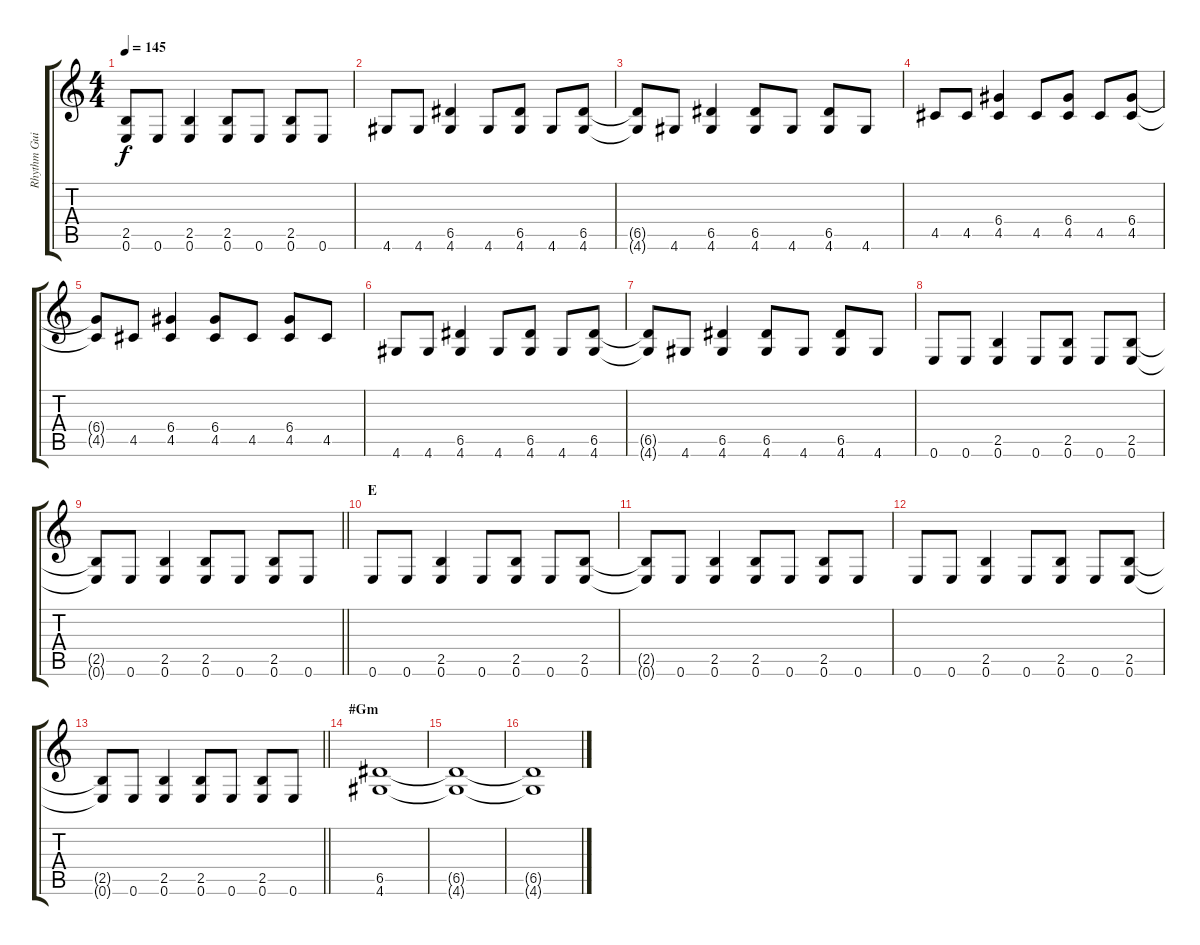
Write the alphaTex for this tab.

\track ("Rhythm Guitar 1" "Rhythm Gui") {instrument overdrivenguitar}
\staff {score tabs}
\tuning (E4 B3 G3 D3 A2 E2) {hide}
\ts (4 4)
\tempo 145
\clef g2
\ks c
(2.5{t} 0.6{t}).8{dy f} 0.6.8 (2.5 0.6).4 (2.5 0.6).8 0.6.8 (2.5 0.6).8 0.6.8 |
4.6.8 4.6.8 (6.5 4.6).4 4.6.8 (6.5 4.6).8 4.6.8 (6.5 4.6).8 |
(6.5{t} 4.6{t}).8 4.6.8 (6.5 4.6).4 (6.5 4.6).8 4.6.8 (6.5 4.6).8 4.6.8 |
4.5.8 4.5.8 (6.4 4.5).4 4.5.8 (6.4 4.5).8 4.5.8 (6.4 4.5).8 |
(6.4{t} 4.5{t}).8 4.5.8 (6.4 4.5).4 (6.4 4.5).8 4.5.8 (6.4 4.5).8 4.5.8 |
4.6.8 4.6.8 (6.5 4.6).4 4.6.8 (6.5 4.6).8 4.6.8 (6.5 4.6).8 |
(6.5{t} 4.6{t}).8 4.6.8 (6.5 4.6).4 (6.5 4.6).8 4.6.8 (6.5 4.6).8 4.6.8 |
0.6.8 0.6.8 (2.5 0.6).4 0.6.8 (2.5 0.6).8 0.6.8 (2.5 0.6).8 |
\barLineRight lightlight
(2.5{t} 0.6{t}).8 0.6.8 (2.5 0.6).4 (2.5 0.6).8 0.6.8 (2.5 0.6).8 0.6.8 |
\section ("" "E")
0.6.8 0.6.8 (2.5 0.6).4 0.6.8 (2.5 0.6).8 0.6.8 (2.5 0.6).8 |
(2.5{t} 0.6{t}).8 0.6.8 (2.5 0.6).4 (2.5 0.6).8 0.6.8 (2.5 0.6).8 0.6.8 |
0.6.8 0.6.8 (2.5 0.6).4 0.6.8 (2.5 0.6).8 0.6.8 (2.5 0.6).8 |
\barLineRight lightlight
(2.5{t} 0.6{t}).8 0.6.8 (2.5 0.6).4 (2.5 0.6).8 0.6.8 (2.5 0.6).8 0.6.8 |
\section ("" "#Gm")
(6.5 4.6).1 |
(6.5{t} 4.6{t}).1 |
(6.5{t} 4.6{t}).1
